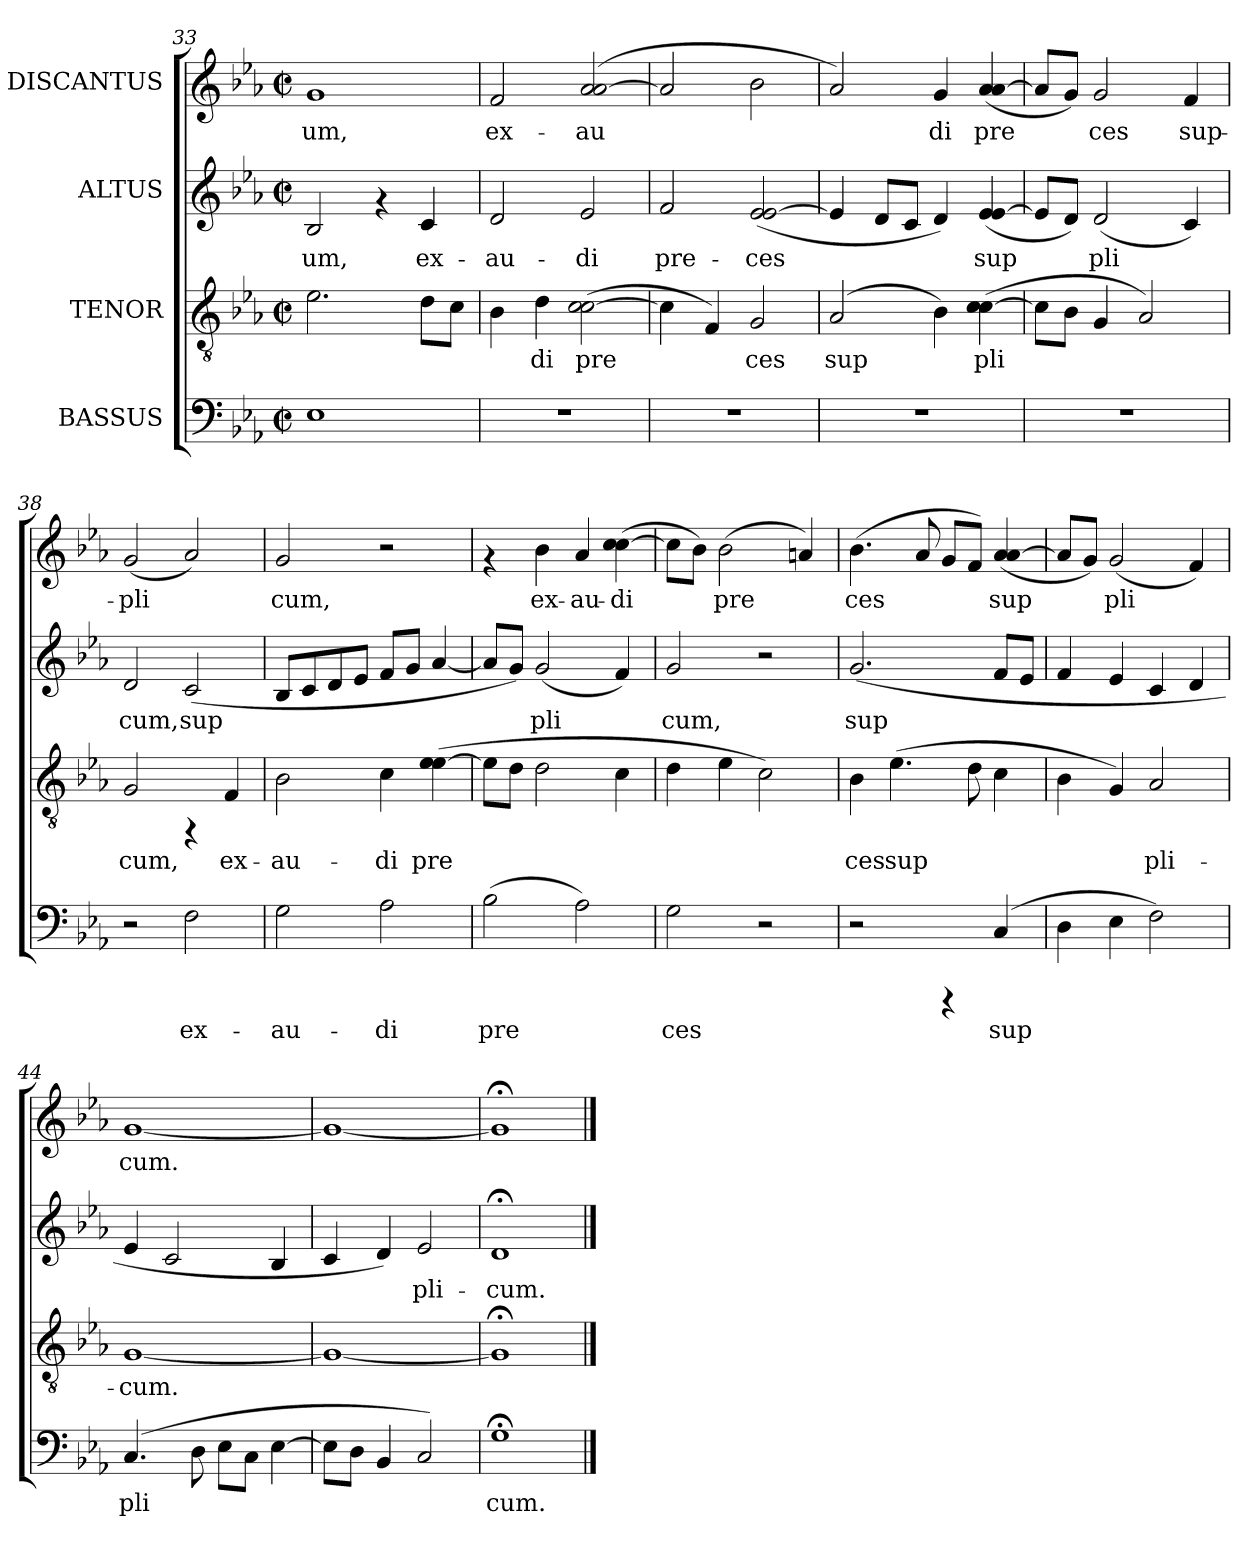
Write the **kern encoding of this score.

**kern	**text	**kern	**text	**kern	**text	**kern	**text
*part4	*part4	*part3	*part3	*part2	*part2	*part1	*part1
*staff4	*staff4	*staff3	*staff3	*staff2	*staff2	*staff1	*staff1
*I"BASSUS	*	*I"TENOR	*	*I"ALTUS	*	*I"DISCANTUS	*
*clefF4	*	*clefGv2	*	*clefG2	*	*clefG2	*
*k[b-e-a-]	*	*k[b-e-a-]	*	*k[b-e-a-]	*	*k[b-e-a-]	*
*E-:	*	*E-:	*	*E-:	*	*E-:	*
*M2/2	*	*M2/2	*	*M2/2	*	*M2/2	*
*met(c|)	*	*met(c|)	*	*met(c|)	*	*met(c|)	*
=33	=33	=33	=33	=33	=33	=33	=33
!	!LO:LY:b:cj	!	!LO:LY:b:cj	!	!LO:LY:b:cj	!	!LO:LY:b:cj
1E-	.	2.e-\	--	2B-/	-um,	1g	-um,
.	.	.	.	4rf	.	.	.
!	!	!	!LO:LY:b:cj	!	!LO:LY:b:cj	!	!
.	.	8d\L	--	4c/	ex-	.	.
!	!	!	!LO:LY:b:cj	!	!	!	!
.	.	8c\J	--	.	.	.	.
=34	=34	=34	=34	=34	=34	=34	=34
!	!	!	!LO:LY:b:cj	!	!LO:LY:b:cj	!	!LO:LY:b:cj
1r	.	4B-\	--	2d/	-au-	2f/	ex-
!	!	!	!LO:LY:b:cj	!	!	!	!
.	.	4d\	-di	.	.	.	.
!	!	!	!LO:LY:b:cj	!	!LO:LY:b:cj	!	!LO:LY:b:cj
.	.	(>2c\ [>2c\	pre-	2e-/	-di	(>2a-/ [<2a-/	-au-
=35	=35	=35	=35	=35	=35	=35	=35
!	!	!	!LO:LY:b:cj	!	!LO:LY:b:cj	!	!LO:LY:b:cj
1r	.	4c\]	--	2f/	pre-	2a-/]	--
!	!	!	!LO:LY:b:cj	!	!	!	!
.	.	4F/)	--	.	.	.	.
!	!	!	!LO:LY:b:cj	!	!LO:LY:b:cj	!	!LO:LY:b:cj
.	.	2G/	-ces	(<2e-/ [<2e-/	-ces	2b-\	--
!!LO:LB:g=z
=36	=36	=36	=36	=36	=36	=36	=36
!	!	!	!LO:LY:b:cj	!	!LO:LY:b:cj	!	!LO:LY:b:cj
1r	.	(>2A-/	sup-	4e-/]	.	2a-/)	--
!	!	!	!	!	!LO:LY:b:cj	!	!
.	.	.	.	8d/L	.	.	.
!	!	!	!	!	!LO:LY:b:cj	!	!
.	.	.	.	8c/J	.	.	.
!	!	!	!LO:LY:b:cj	!	!LO:LY:b:cj	!	!LO:LY:b:cj
.	.	4B-\)	--	4d/)	.	4g/	-di
!	!	!	!LO:LY:b:cj	!	!LO:LY:b:cj	!	!LO:LY:b:cj
.	.	(>4c\ [>4c\	-pli-	(<4e-/ [<4e-/	sup-	(<4a-/ [<4a-/	pre-
=37	=37	=37	=37	=37	=37	=37	=37
!	!	!	!LO:LY:b:cj	!	!LO:LY:b:cj	!	!LO:LY:b:cj
1r	.	8c\L]	--	8e-/L]	--	8a-/L]	--
!	!	!	!LO:LY:b:cj	!	!LO:LY:b:cj	!	!LO:LY:b:cj
.	.	8B-\J	--	8d/J)	--	8g/J)	--
!	!	!	!LO:LY:b:cj	!	!LO:LY:b:cj	!	!LO:LY:b:cj
.	.	4G/	--	(<2d/	-pli-	2g/	-ces
!	!	!	!LO:LY:b:cj	!	!	!	!
.	.	2A-/)	--	.	.	.	.
!	!	!	!	!	!LO:LY:b:cj	!	!LO:LY:b:cj
.	.	.	.	4c/)	--	4f/	sup-
=38	=38	=38	=38	=38	=38	=38	=38
!	!	!	!LO:LY:b:cj	!	!LO:LY:b:cj	!	!LO:LY:b:cj
2r	.	2G/	-cum,	2d/	-cum,	(<2g/	-pli-
!	!LO:LY:b:cj	!	!	!	!LO:LY:b:cj	!	!LO:LY:b:cj
2F\	ex-	4rFF	.	(<2c/	sup-	2a-/)	--
!	!	!	!LO:LY:b:cj	!	!	!	!
.	.	4F/	ex-	.	.	.	.
=39	=39	=39	=39	=39	=39	=39	=39
!	!LO:LY:b:cj	!	!LO:LY:b:cj	!	!LO:LY:b:cj	!	!LO:LY:b:cj
2G\	-au-	2B-\	-au-	8B-/L	--	2g/	-cum,
!	!	!	!	!	!LO:LY:b:cj	!	!
.	.	.	.	8c/	--	.	.
!	!	!	!	!	!LO:LY:b:cj	!	!
.	.	.	.	8d/	--	.	.
!	!	!	!	!	!LO:LY:b:cj	!	!
.	.	.	.	8e-/J	--	.	.
!	!LO:LY:b:cj	!	!LO:LY:b:cj	!	!LO:LY:b:cj	!	!
2A-\	-di	4c\	-di	8f/L	--	2r	.
!	!	!	!	!	!LO:LY:b:cj	!	!
.	.	.	.	8g/J	--	.	.
!	!	!	!LO:LY:b:cj	!	!LO:LY:b:cj	!	!
.	.	(>4e-\ [>4e-\	pre-	[<4a-/	--	.	.
=40	=40	=40	=40	=40	=40	=40	=40
!	!LO:LY:b:cj	!	!LO:LY:b:cj	!	!LO:LY:b:cj	!	!
(>2B-\	pre-	8e-\L]	--	8a-/L]	--	4rf	.
!	!	!	!LO:LY:b:cj	!	!LO:LY:b:cj	!	!
.	.	8d\J	--	8g/J)	--	.	.
!	!	!	!LO:LY:b:cj	!	!LO:LY:b:cj	!	!LO:LY:b:cj
.	.	2d\	--	(<2g/	-pli-	4b-\	ex-
!	!LO:LY:b:cj	!	!	!	!	!	!LO:LY:b:cj
2A-\)	--	.	.	.	.	4a-/	-au-
!	!	!	!LO:LY:b:cj	!	!LO:LY:b:cj	!	!LO:LY:b:cj
.	.	4c\	--	4f/)	--	(>4cc\ [>4cc\	-di
=41	=41	=41	=41	=41	=41	=41	=41
!	!LO:LY:b:cj	!	!LO:LY:b:cj	!	!LO:LY:b:cj	!	!LO:LY:b:cj
2G\	-ces	4d\	--	2g/	-cum,	8cc\L]	.
!	!	!	!	!	!	!	!LO:LY:b:cj
.	.	.	.	.	.	8b-\J)	.
!	!	!	!LO:LY:b:cj	!	!	!	!LO:LY:b:cj
.	.	4e-\	--	.	.	(>2b-\	pre-
!	!	!	!LO:LY:b:cj	!	!	!	!
2r	.	2c\)	--	2r	.	.	.
!	!	!	!	!	!	!	!LO:LY:b:cj
.	.	.	.	.	.	4a/)	--
!!LO:LB:g=z
=42	=42	=42	=42	=42	=42	=42	=42
!	!	!	!LO:LY:b:cj	!	!LO:LY:b:cj	!	!LO:LY:b:cj
2r	.	4B-\	-ces	(<2.g/	sup-	(>4.b-\	-ces
!	!	!	!LO:LY:b:cj	!	!	!	!
.	.	(>4.e-\	sup-	.	.	.	.
!	!	!	!	!	!	!	!LO:LY:b:cj
.	.	.	.	.	.	8a-/	.
!	!	!	!	!	!	!	!LO:LY:b:cj
4rCCC	.	.	.	.	.	8g/L	.
!	!	!	!LO:LY:b:cj	!	!	!	!LO:LY:b:cj
.	.	8d\	--	.	.	8f/J)	.
!	!LO:LY:b:cj	!	!LO:LY:b:cj	!	!LO:LY:b:cj	!	!LO:LY:b:cj
(>4C/	sup-	4c\	--	8f/L	--	(<4a-/ [<4a-/	sup-
!	!	!	!	!	!LO:LY:b:cj	!	!
.	.	.	.	8e-/J	--	.	.
=43	=43	=43	=43	=43	=43	=43	=43
!	!LO:LY:b:cj	!	!LO:LY:b:cj	!	!LO:LY:b:cj	!	!LO:LY:b:cj
4D\	--	4B-\	--	4f/	--	8a-/L]	--
!	!	!	!	!	!	!	!LO:LY:b:cj
.	.	.	.	.	.	8g/J)	--
!	!LO:LY:b:cj	!	!LO:LY:b:cj	!	!LO:LY:b:cj	!	!LO:LY:b:cj
4E-\	--	4G/)	--	4e-/	--	(<2g/	-pli-
!	!LO:LY:b:cj	!	!LO:LY:b:cj	!	!LO:LY:b:cj	!	!
2F\)	--	2A-/	-pli-	4c/	--	.	.
!	!	!	!	!	!LO:LY:b:cj	!	!LO:LY:b:cj
.	.	.	.	4d/	--	4f/)	--
=44	=44	=44	=44	=44	=44	=44	=44
!	!LO:LY:b:cj	!	!LO:LY:b:cj	!	!LO:LY:b:cj	!	!LO:LY:b:cj
(>4.C/	-pli-	[<1G	-cum.	4e-/	--	[<1g	-cum.
!	!	!	!	!	!LO:LY:b:cj	!	!
.	.	.	.	2c/	--	.	.
!	!LO:LY:b:cj	!	!	!	!	!	!
8D\	--	.	.	.	.	.	.
!	!LO:LY:b:cj	!	!	!	!	!	!
8E-\L	--	.	.	.	.	.	.
!	!LO:LY:b:cj	!	!	!	!	!	!
8C\J	--	.	.	.	.	.	.
!	!LO:LY:b:cj	!	!	!	!LO:LY:b:cj	!	!
[>4E-\	--	.	.	4B-/	--	.	.
=45	=45	=45	=45	=45	=45	=45	=45
!	!LO:LY:b:cj	!	!LO:LY:b:cj	!	!LO:LY:b:cj	!	!LO:LY:b:cj
8E-\L]	--	1G_<	.	4c/	--	1g_<	.
!	!LO:LY:b:cj	!	!	!	!	!	!
8D\J	--	.	.	.	.	.	.
!	!LO:LY:b:cj	!	!	!	!LO:LY:b:cj	!	!
4BB-/	--	.	.	4d/)	--	.	.
!	!LO:LY:b:cj	!	!	!	!LO:LY:b:cj	!	!
2C/)	--	.	.	2e-/	-pli-	.	.
=46	=46	=46	=46	=46	=46	=46	=46
!	!LO:LY:b:cj	!	!LO:LY:b:cj	!	!LO:LY:b:cj	!	!LO:LY:b:cj
1G;<	-cum.	1G;<]	.	1d;<	-cum.	1g;<]	.
==	==	==	==	==	==	==	==
*-	*-	*-	*-	*-	*-	*-	*-
